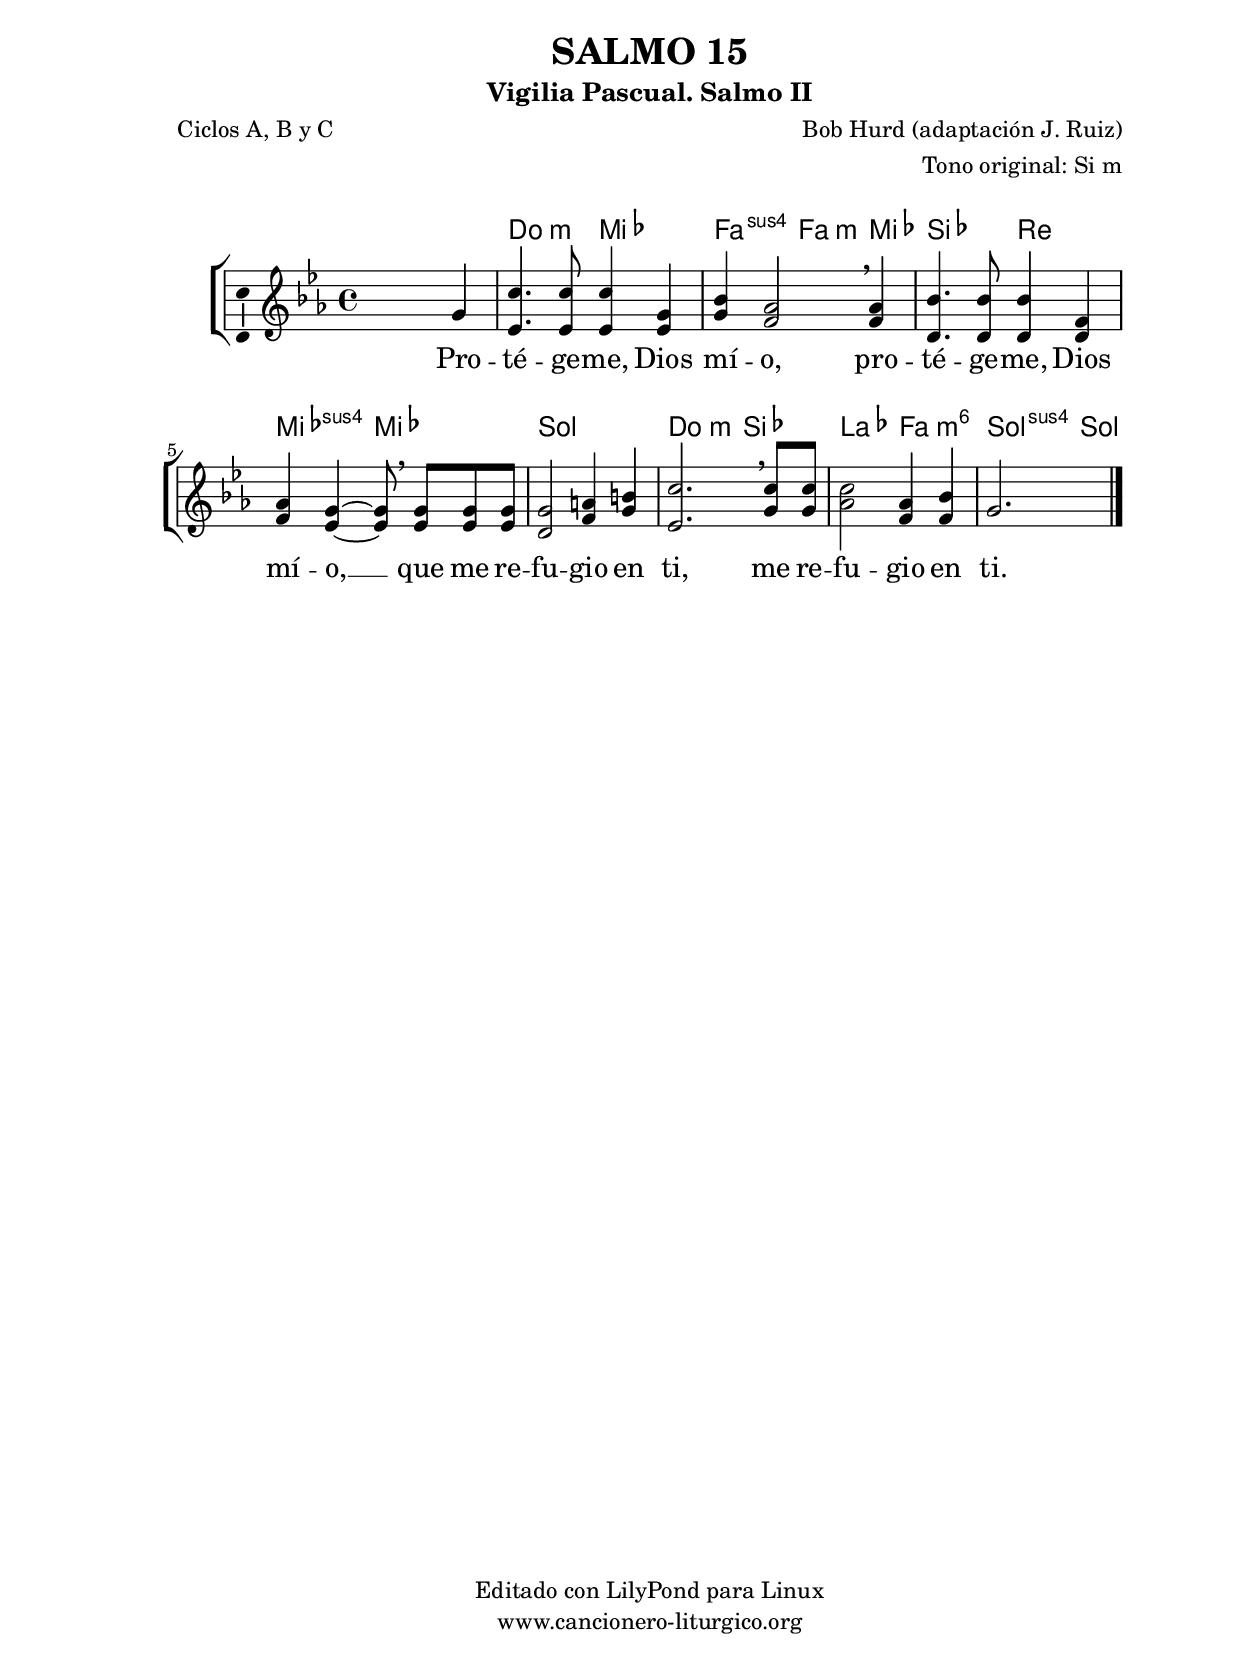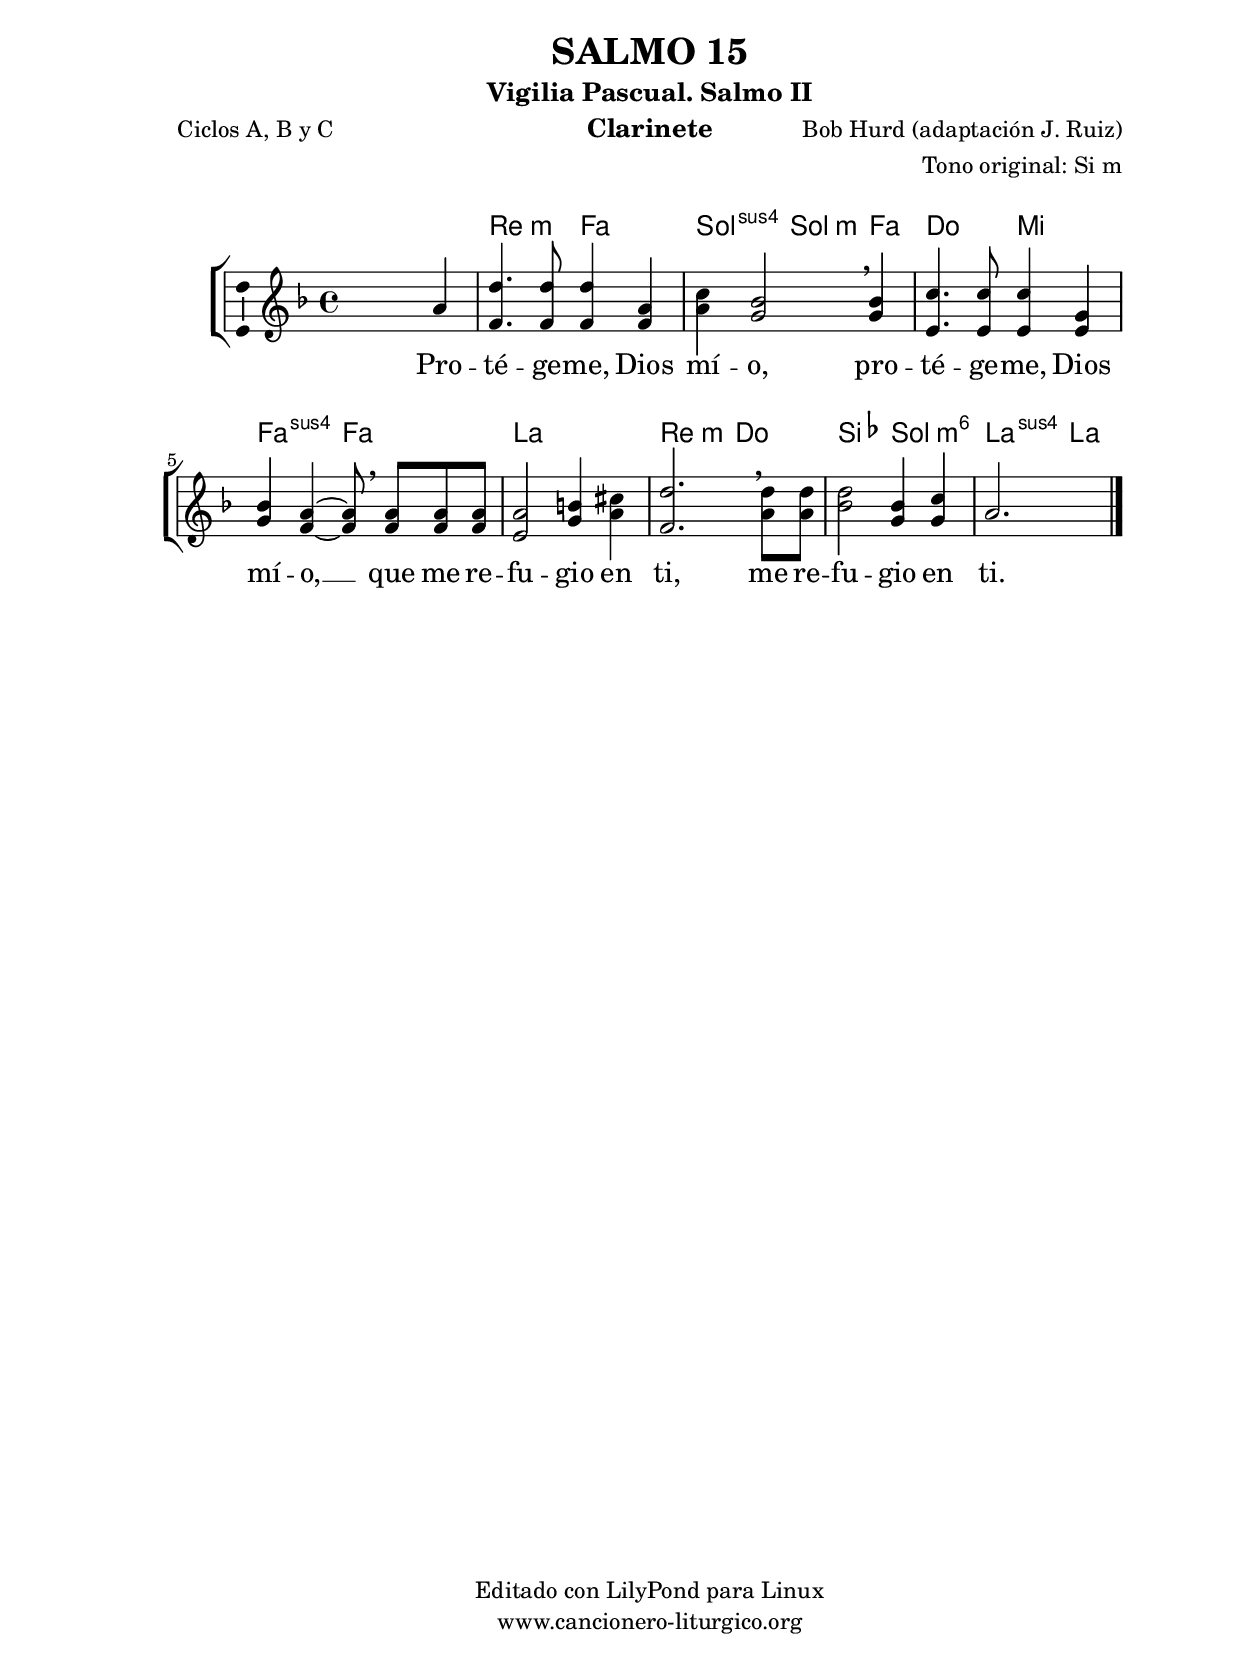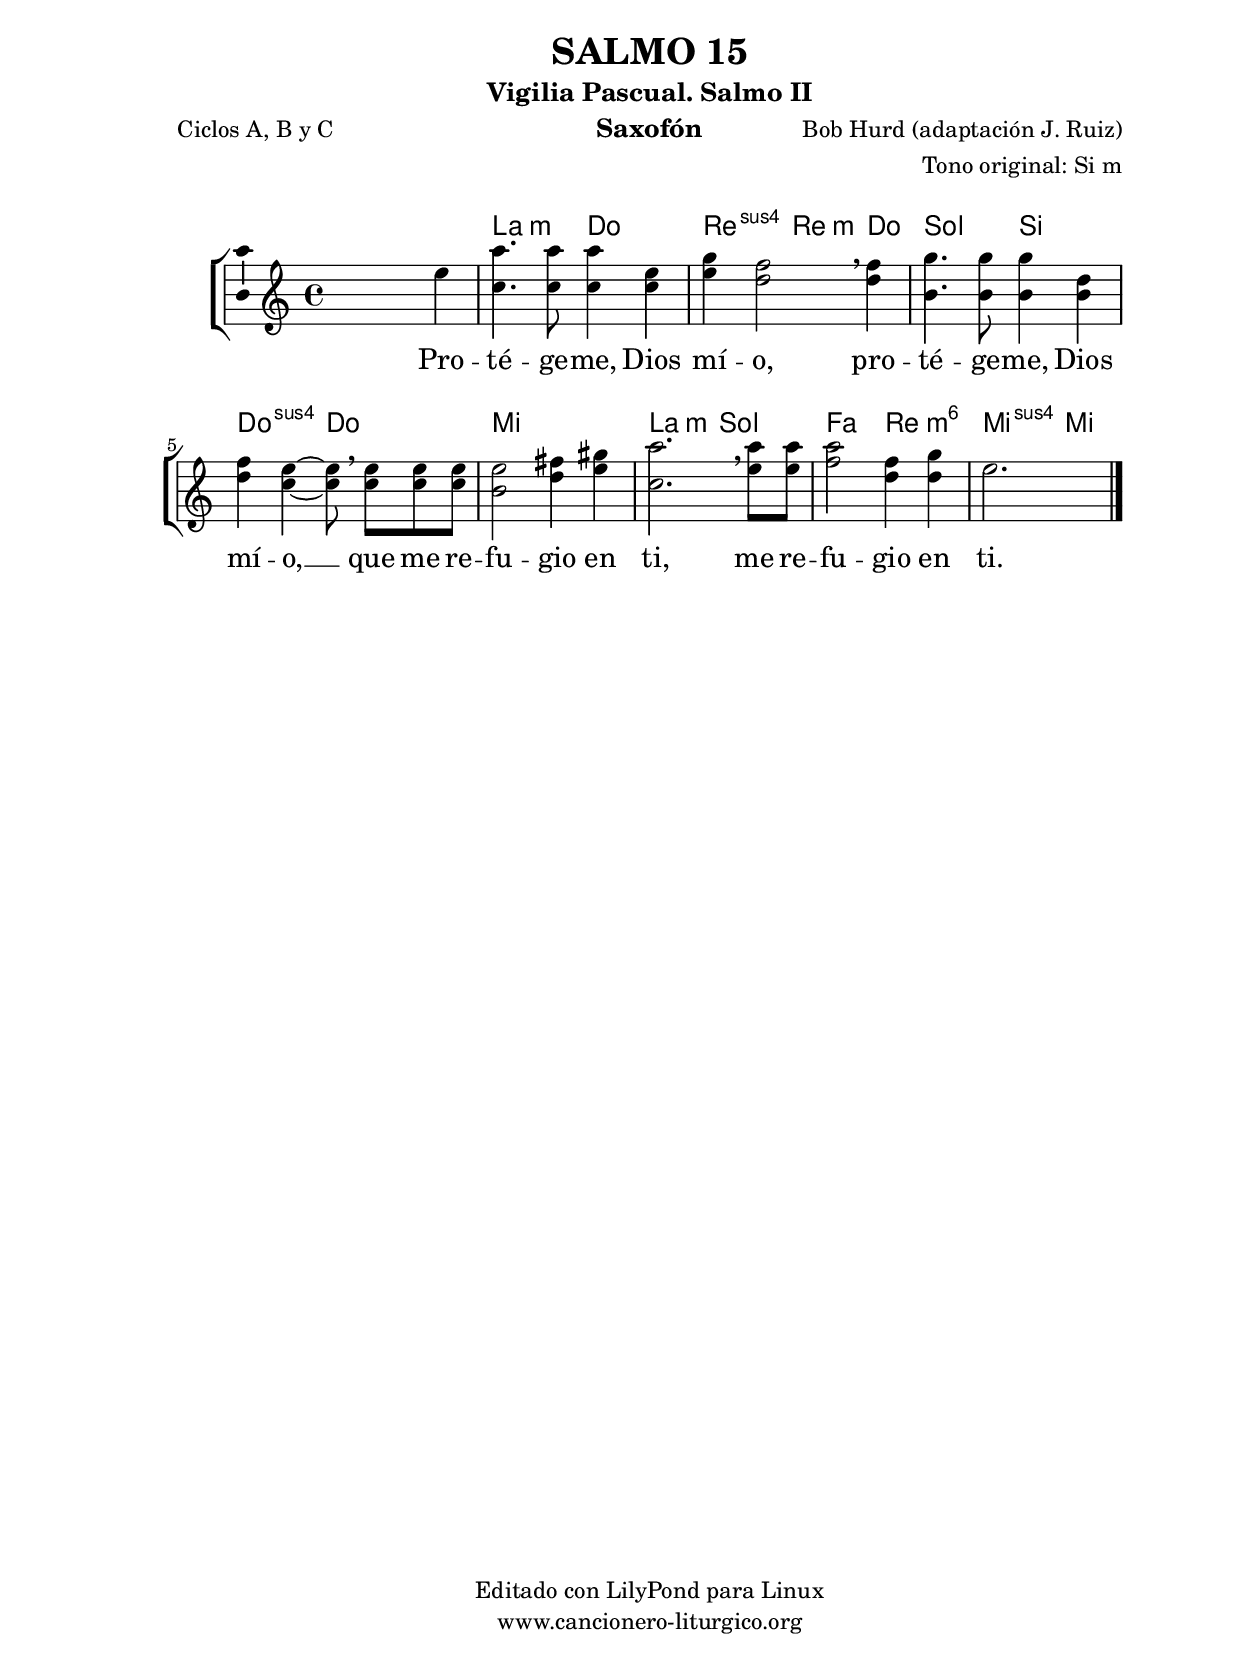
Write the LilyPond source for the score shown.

%
%para convertir .midi en .wav:
%timidity filename.midi -Ow -o finename.wav
%
%
%Para convertir de .wav a .mp3:
%lame -h -m j filename.wav
%
%
%para escuchar el midi:
%timidity nombrefichero.midi
%


%versión de lilypond para la que se ha escrito esta partitura:
\version "2.16.0"

	%Tamaño papel
	#(set-default-paper-size "a4")
	%Tamaño partitura
	#(set-global-staff-size 20)
	%No responde al pulsar sobre una nota
	#(ly:set-option 'point-and-click #f)

%parámetros del encabezamiento:
\header {
	title = "SALMO 15"
	subtitle = "Vigilia Pascual. Salmo II"
	composer = "Bob Hurd (adaptación J. Ruiz)"
	poet = "Ciclos A, B y C"
	meter = ""
	arranger = "Tono original: Si m"
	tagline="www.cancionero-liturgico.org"
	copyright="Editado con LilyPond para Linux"
	tiempo = "Pascua"
	usos = "Salmo"
	letra = "Protégeme, Dios mío, protégeme, Dios mío, que me refugio en ti, me refugio en ti."
	}

%parámetros asociados al papel:
\paper  {
	oddHeaderMarkup = \markup {\fill-line { \on-the-fly #not-first-page \fromproperty #'header:title \on-the-fly #not-first-page \fromproperty #'header:composer }}
	evenHeaderMarkup = \markup {\fill-line { \fromproperty #'header:composer \fromproperty #'header:title }}
	#(set-paper-size "a4")
	print-page-number = ##f
	first-page-number = 1
	print-first-page-number = ##f
%	head-separation = 3.0 \cm
	top-margin = 2.0 \cm
	bottom-margin = 0.5\cm
%%%	bottom-margin = -1.0\cm
	left-margin = 3.0 \cm
	line-width = 16.0 \cm 
	indent = 8\mm
	interscoreline = 2.\mm
	between-system-space = 15\mm
%	para que las partituras no llenen la hoja:
	ragged-bottom = ##t
%	idem para la última hoja:
	ragged-last-bottom = ##f
%	para que las partituras llenen el ancho del papel:
	ragged-last = ##f
	after-title-space = 2.5 \cm
%page-count=1
%system-count=8

	%Flexible Vertical Spacing
%	markup-markup-spacing =
%	#'((basic-distance . 15) (minimum-distance . 15) (padding . 3))
	markup-system-spacing =
	#'((basic-distance . 15) (minimum-distance . 15) (padding . 3))
	system-system-spacing =
	#'((basic-distance . 15) (minimum-distance . 15) (padding . 3))
	score-system-spacing =
	#'((basic-distance . 15) (minimum-distance . 15) (padding . 5))
%	top-system-spacing = % header
%	#'((basic-distance . 8) (minimum-distance . 0) (padding . 3))
%	top-markup-spacing =
%	#'((basic-distance . 20) (minimum-distance . 20) (padding . 3))
	last-bottom-spacing = % footer
	#'((basic-distance . 5) (minimum-distance . 5) (padding . 3))
%	score-markup-spacing =
%	#'((basic-distance . 16) (minimum-distance . 13) (padding . 3))

	}


%parámetros que afectan a toda la partitura:
global =  {
	%clave de sol (G):
	\clef G
	%armadura:
	\transpose b c
	\key b \minor
	\tempo 4=100
	\set Score.tempoHideNote = ##t
	}


acordes = {
	\italianChords
	\chordmode {
	\transpose b c
{

s1
b2:m d
e:sus4 e4:m d
a2 cis
d:sus4 d
fis1
b2:m a
g e:m6
fis:sus4 fis

	}
	}
}

melodia = 
	\transpose b c'
{
	\relative c'{
	\time 4/4

s2. fis4
<b d,>4. <b d,>8 <b d,>4 <fis d>
<a fis>4 <g e>2 \breathe <g e>4
<a cis,>4. <a cis,>8 <a cis,>4 <e cis>4
<g e>4 <fis d>4~<fis d>8 \breathe <fis d> <fis d> <fis d>
<fis cis>2 <gis e>4 <ais fis>
<b d,>2. \breathe <b fis>8 <b fis>
<b g>2 <g e>4 <a e>
fis2. s4

	\bar "|."
	}
	}


texto = \lyricmode {
Pro -- té -- ge -- me, Dios mí -- o, pro -- té -- ge -- me, Dios mí -- o, __
que me re -- fu -- gio en ti, me re -- fu -- gio en ti.
	}


acordesStaff = \context ChordNames = acordesStaff <<
	\set chordChanges = ##t
	\acordes
	>>


vozStaff = \context Voice = vozStaff
\with {\consists "Ambitus_engraver"}
<<
%	\set Staff.instrumentName = ""
%	\set Staff.shortInstrumentName = ""
%	\set Staff.midiInstrument = #"clarinet"
%	\set Staff.midiInstrument = #"cello"
%	\set Staff.midiInstrument = #"flute"
	\set Staff.midiInstrument = #"electric guitar (jazz)"
%	\set Staff.midiInstrument = #"english horn"
%	\set Staff.midiInstrument = #"violin"
%	\set Staff.midiInstrument = #"glockenspiel"
	\set Staff.midiMinimumVolume = #0.7
	\set Staff.midiMaximumVolume = #0.9
	\global
	\melodia
	>>


textoStaff = \context Lyrics = textoStaff <<
	\lyricsto vozStaff \texto
	>>

\book {
	\score {
		\context ChoirStaff {
			\override StaffGroup.SystemStartBracket #'collapse-height = #1
			\override Score.SystemStartBar #'collapse-height = #1
			<<
			\acordesStaff
			\vozStaff
			\textoStaff
			>>
			}
		\layout {
	    		\context {
				\Lyrics
				\override LyricText #'font-size = #2
				}
	   		 \context {
				\Score
				%fontSize = #3
				\override StaffSymbol #'staff-space = #(magstep +3)
				%\override Beam #'thickness = #0.55
				%\override SpacingSpanner #'spacing-increment = #1.0
				%\override Slur #'height-limit = #1.5
				}
			}
		}
	\score {
		\unfoldRepeats
		\context ChoirStaff {
			<<
			\acordesStaff
			\vozStaff
			>>
			}
		\midi {
	  		\context {
	  			\Score
				tempoWholesPerMinute = #(ly:make-moment 70 4)
				}
			}
		}
	}

%Partitura para clarinete
#(define output-suffix "C")
\book {
	\header{
		instrument = "Clarinete"
		}
	\score {
		\context ChoirStaff {
			\override StaffGroup.SystemStartBracket #'collapse-height = #1
			\override Score.SystemStartBar #'collapse-height = #1
\transpose c d
			<<
			\acordesStaff
			\vozStaff
			\textoStaff
			>>
			}
		\layout {
	    		\context {
				\Lyrics
				\override LyricText #'font-size = #2
				}
	   		 \context {
				\Score
				%fontSize = #3
				\override StaffSymbol #'staff-space = #(magstep +3)
				%\override Beam #'thickness = #0.55
				%\override SpacingSpanner #'spacing-increment = #1.0
				%\override Slur #'height-limit = #1.5
				}
			}
		}
	}

%Partitura para saxofón
#(define output-suffix "S")
\book {
	\header{
		instrument = "Saxofón"
		}
	\score {
		\context ChoirStaff {
			\override StaffGroup.SystemStartBracket #'collapse-height = #1
			\override Score.SystemStartBar #'collapse-height = #1
\transpose c a
			<<
			\acordesStaff
			\vozStaff
			\textoStaff
			>>
			}
		\layout {
	    		\context {
				\Lyrics
				\override LyricText #'font-size = #2
				}
	   		 \context {
				\Score
				%fontSize = #3
				\override StaffSymbol #'staff-space = #(magstep +3)
				%\override Beam #'thickness = #0.55
				%\override SpacingSpanner #'spacing-increment = #1.0
				%\override Slur #'height-limit = #1.5
				}
			}
		}
	}

